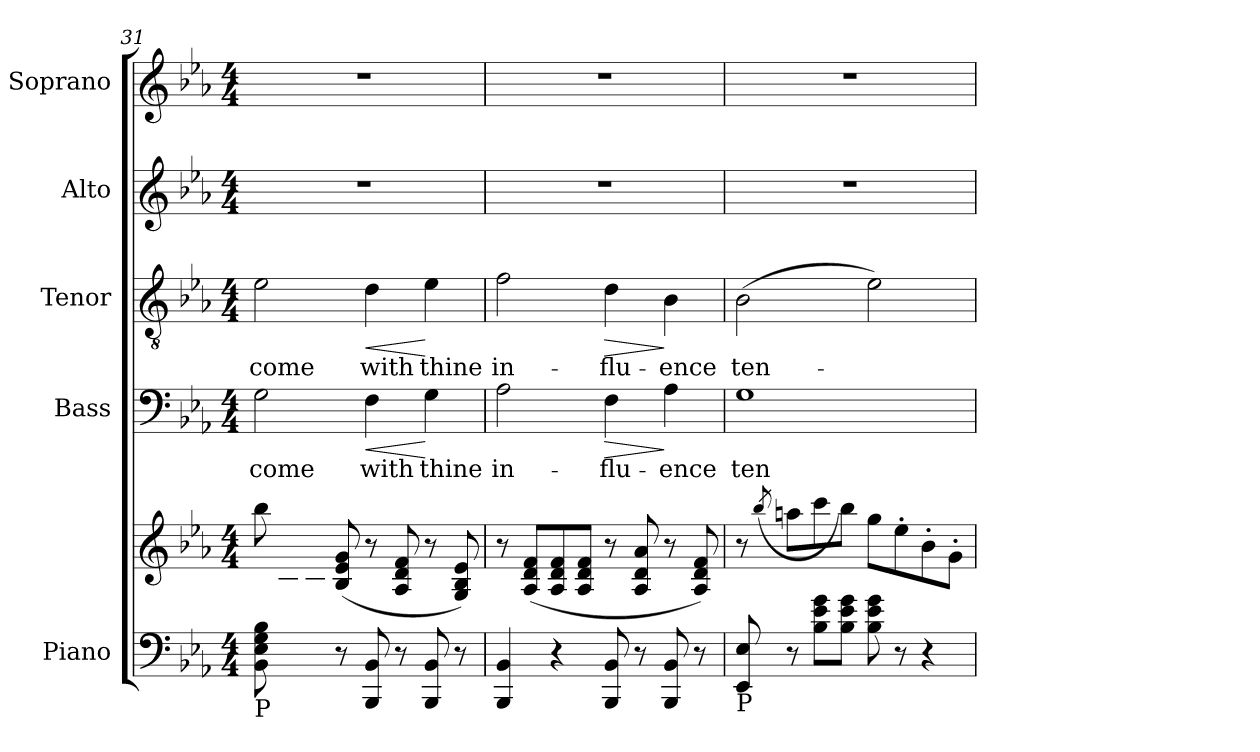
**kern	**kern	**kern	**text	**dynam	**kern	**text	**dynam	**kern	**kern
*part5	*part5	*part4	*part4	*part4	*part3	*part3	*part3	*part2	*part1
*staff6	*staff5	*staff4	*staff4	*staff4	*staff3	*staff3	*staff3	*staff2	*staff1
*I"Piano	*	*I"Bass	*	*	*I"Tenor	*	*	*I"Alto	*I"Soprano
*I'Pno.	*	*I'B.	*	*	*I'T.	*	*	*I'A.	*I'S.
*clefF4	*clefG2	*clefF4	*	*	*clefGv2	*	*	*clefG2	*clefG2
*	*	*	*	*	*ITrd7c12	*	*	*	*
*k[b-e-a-]	*k[b-e-a-]	*k[b-e-a-]	*	*	*k[b-e-a-]	*	*	*k[b-e-a-]	*k[b-e-a-]
*E-:	*E-:	*E-:	*	*	*E-:	*	*	*E-:	*E-:
*M4/4	*M4/4	*M4/4	*	*	*M4/4	*	*	*M4/4	*M4/4
=31	=31	=31	=31	=31	=31	=31	=31	=31	=31
*	*^	*	*	*	*	*	*	*	*
*	*	*^	*	*	*	*	*	*	*	*
!	!	!	!	!	!LO:LY:b:color=#000000	!	!	!	!	!	!
!LO:TX:b:t=P	!	!	!	!	!	!	!	!	!	!	!
!	!	!	!	!	!	!	!	!LO:LY:b:color=#000000	!	!	!
8BB-i\ 8E-i 8Gi 8B-iL	8bb-i\	4ryy	8ryy	2Gi\	come	.	2E-i\	come	.	1r	1r
4ryy	8ryy	.	8B-i\ 8e-i 8gi	.	.	.	.	.	.	.	.
.	8ryy	8ryy	8B-i\ 8e-i 8giJ	.	.	.	.	.	.	.	.
8r	(8B-i/ 8e-i 8gi	2ryy	2ryy	.	.	.	.	.	.	.	.
!	!	!	!	!	!LO:LY:b:color=#000000	!LO:HP:b	!	!	!	!	!
!	!	!	!	!	!	!	!	!LO:LY:b:color=#000000	!LO:HP:b	!	!
8BBB-i/ 8BB-i	8r	.	.	4Fi\	with	<	4Di\	with	<	.	.
8r	8A-i/ 8di 8fi	.	.	.	.	.	.	.	.	.	.
!	!	!	!	!	!LO:LY:b:color=#000000	!	!	!	!	!	!
!	!	!	!	!	!	!	!	!LO:LY:b:color=#000000	!	!	!
8BBB-i/ 8BB-i	8r	.	.	4Gi\	thine	[	4E-i\	thine	[	.	.
8r	8Gi/ 8B-i 8e-i)	8ryy	8ryy	.	.	.	.	.	.	.	.
*	*v	*v	*v	*	*	*	*	*	*	*	*
=32	=32	=32	=32	=32	=32	=32	=32	=32	=32
*	*^	*	*	*	*	*	*	*	*
*	*	*^	*	*	*	*	*	*	*	*
!	!	!	!	!	!LO:LY:b:color=#000000	!	!	!	!	!	!
*	*v	*v	*v	*	*	*	*	*	*	*	*
*	*^	*	*	*	*	*	*	*	*
*	*	*^	*	*	*	*	*	*	*	*
!	!	!	!	!	!	!	!	!LO:LY:b:color=#000000	!	!	!
*	*v	*v	*v	*	*	*	*	*	*	*	*
4BBB-i/ 4BB-i	8r	2A-i\	in-	.	2Fi\	in-	.	1r	1r
.	(8A-i/ 8di 8fiL	.	.	.	.	.	.	.	.
4r	8A-i/ 8di 8fi	.	.	.	.	.	.	.	.
.	8A-i/ 8di 8fiJ	.	.	.	.	.	.	.	.
!	!	!	!LO:LY:b:color=#000000	!LO:HP:b	!	!	!	!	!
!	!	!	!	!	!	!LO:LY:b:color=#000000	!LO:HP:b	!	!
8BBB-i/ 8BB-i	8r	4Fi\	-flu-	>	4Di\	-flu-	>	.	.
8r	8A-i/ 8di 8a-i	.	.	.	.	.	.	.	.
!	!	!	!LO:LY:b:color=#000000	!	!	!	!	!	!
!	!	!	!	!	!	!LO:LY:b:color=#000000	!	!	!
8BBB-i/ 8BB-i	8r	4A-i\	-ence	]	4BB-i\	-ence	]	.	.
8r	8A-i/ 8di 8fi)	.	.	.	.	.	.	.	.
=33	=33	=33	=33	=33	=33	=33	=33	=33	=33
!	!	!	!LO:LY:b:color=#000000	!	!	!	!	!	!
!LO:TX:b:t=P	!	!	!	!	!	!	!	!	!
!	!	!	!	!	!	!LO:LY:b:color=#000000	!	!	!
8EE-i/ 8E-i	8r	1Gi	ten-	.	(2BB-i\	ten-	.	1r	1r
.	(8qbb-i/	.	.	.	.	.	.	.	.
8r	8aani\L	.	.	.	.	.	.	.	.
8B-i\ 8e-i 8giL	8ccci\	.	.	.	.	.	.	.	.
8B-i\ 8e-i 8giJ	8bb-i\J)	.	.	.	.	.	.	.	.
8B-i\ 8e-i 8gi	8ggi\L	.	.	.	2E-i\)	.	.	.	.
8r	8ee-'i\	.	.	.	.	.	.	.	.
4r	8b-'i\	.	.	.	.	.	.	.	.
.	8g'i\J	.	.	.	.	.	.	.	.
=	=	=	=	=	=	=	=	=	=
*-	*-	*-	*-	*-	*-	*-	*-	*-	*-
